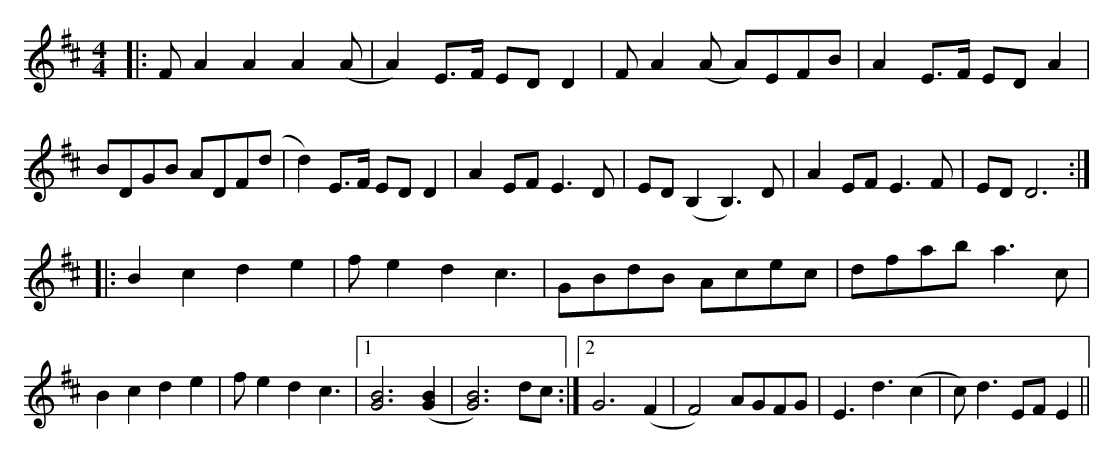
X:1
M:4/4
K:D
|:FA2A2 A2 (A|A2)E3/F/ EDD2|FA2(A A)EFB|A2E3/F/ EDA2|
BDGB ADF(d|d2)E3/F/ EDD2|A2EF E3D|ED(B,2B,3)D|A2EFE3F|EDD6:|
|:B2c2d2e2|fe2 d2c3|GBdB Acec|dfaba3 c|
B2c2d2e2|fe2 d2c3|1 [B6 G6] ([B2 G2]|[B6 G6]) dc:|2 G6 (F2|F4) AGFG|E3 d3 (c2|c) d3 EFE2||
